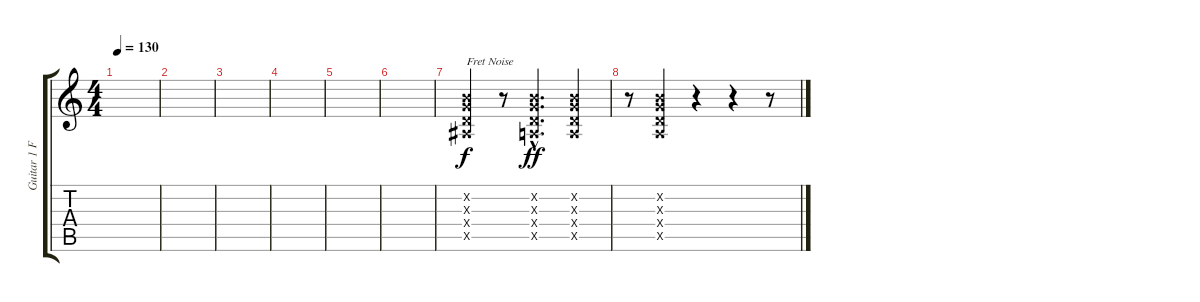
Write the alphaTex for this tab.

\track ("Guitar 1 FX" "Guitar 1 F") {instrument acousticguitarnylon}
\staff {score tabs}
\tuning (E4 B3 G3 D3 A2 E2) {hide}
\ts (4 4)
\tempo 130
\clef g2
\ks c
|
|
|
|
|
|
(0.2{x} 0.3{x} 0.4{x} 1.5{x}).4{txt "Fret Noise" instrument guitarfretnoise} r.8 (0.2{hac x} 0.3{hac x} 0.4{hac x} 0.5{hac x}).4{d dy ff} (0.2{x} 0.3{x} 0.4{x} 0.5{x}).4 |
r.8 (0.2{x} 0.3{x} 0.4{x} 0.5{x}).4 r.4 r.4 r.8
